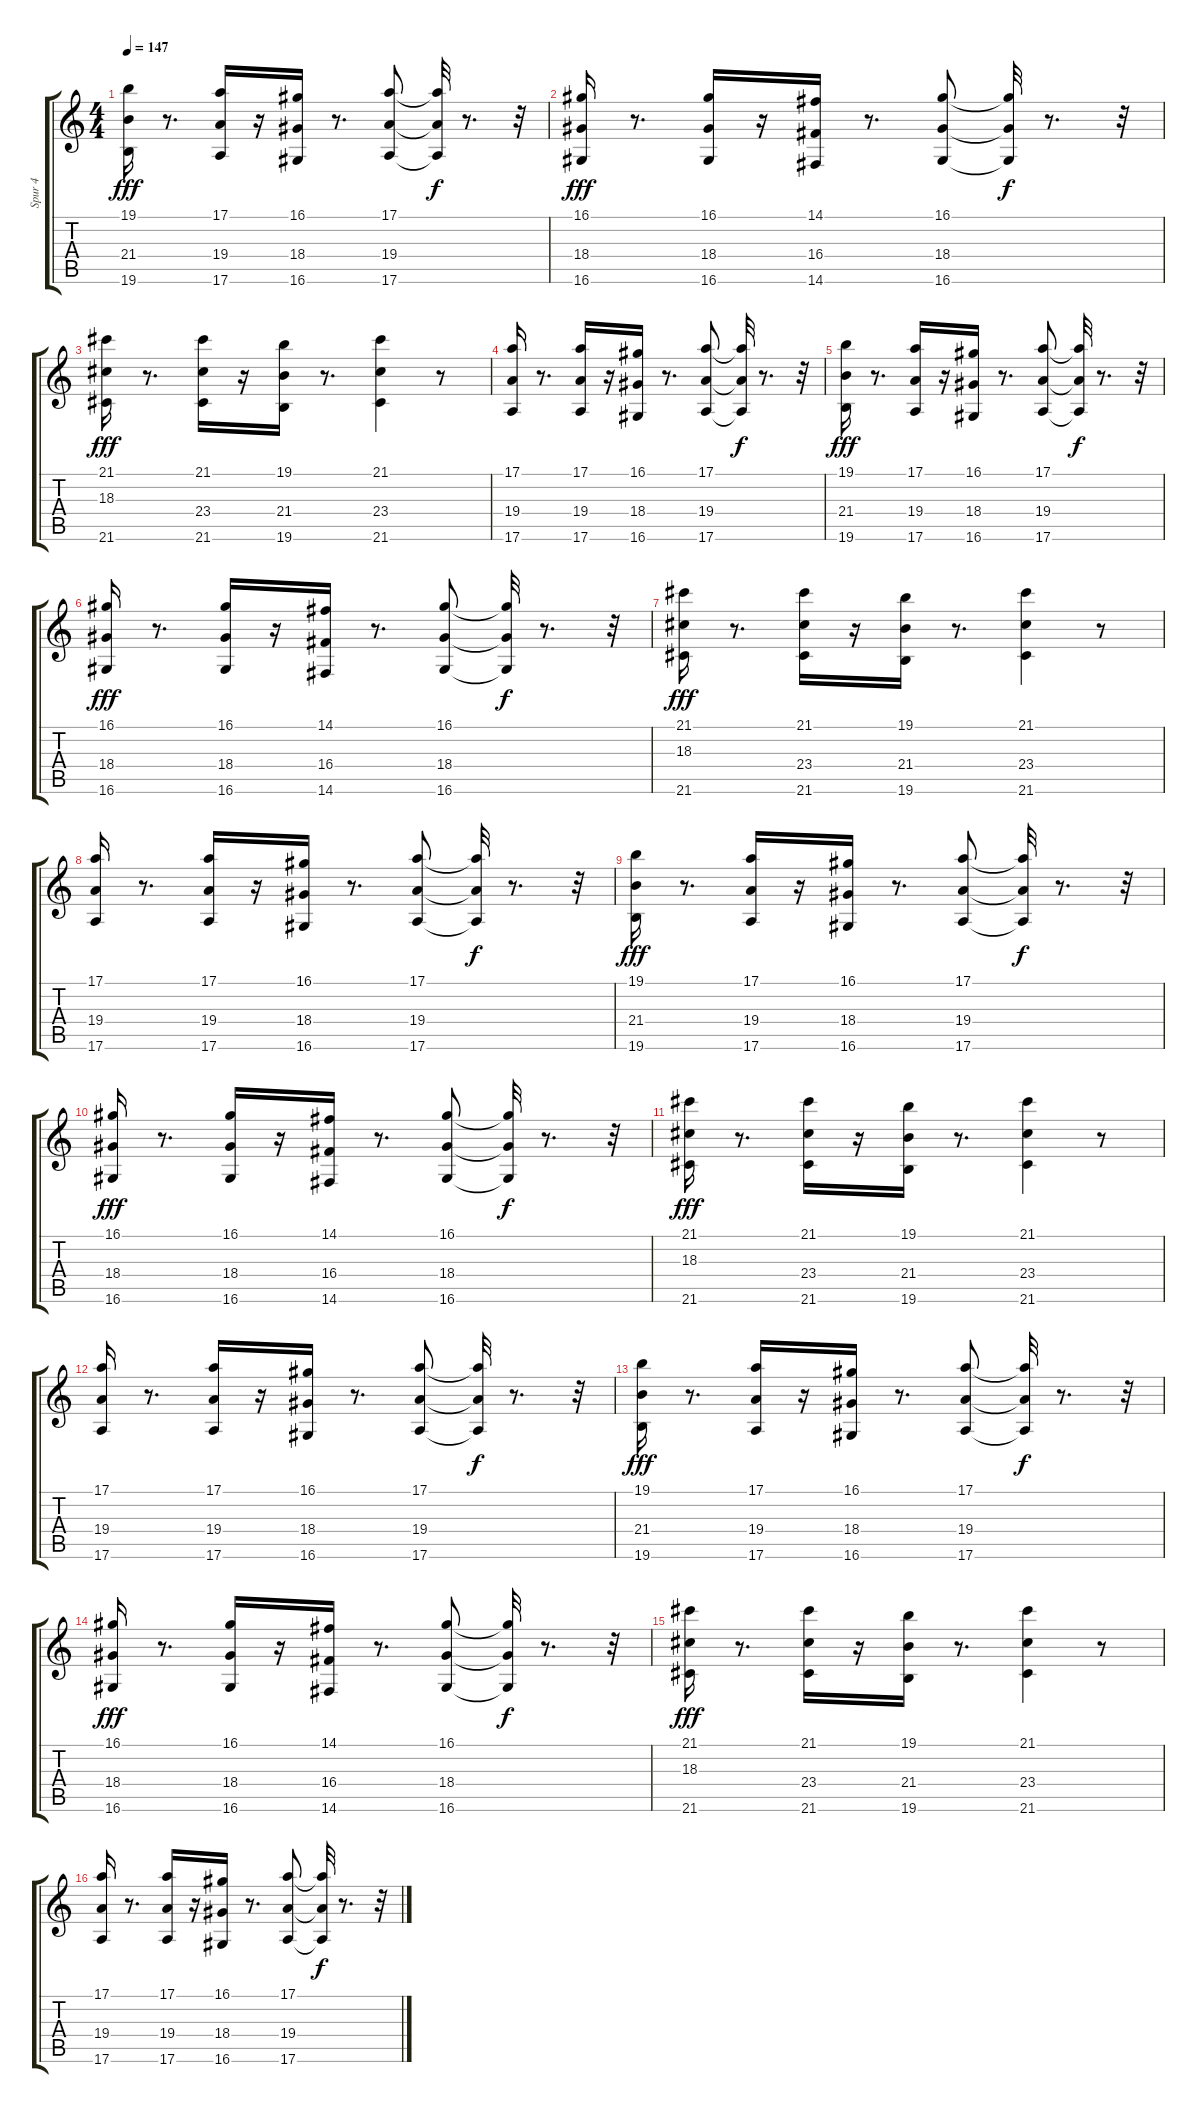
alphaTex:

\track ("Spur 4" "Spur 4") {instrument lead2sawtooth}
\staff {score tabs}
\tuning (E4 B3 G3 D3 A2 E2) {hide}
\ts (4 4)
\tempo 147
\clef g2
\ks c
(19.1 21.4 19.6).16{dy fff} r.8{d} (17.1 19.4 17.6).16 r.16 (16.1 18.4 16.6).16 r.8{d} (17.1 19.4 17.6).8 (17.1{t} 19.4{t} 17.6{t}).32{dy f} r.8{d} r.32 |
(16.1 18.4 16.6).16{dy fff} r.8{d} (16.1 18.4 16.6).16 r.16 (14.1 16.4 14.6).16 r.8{d} (16.1 18.4 16.6).8 (16.1{t} 18.4{t} 16.6{t}).32{dy f} r.8{d} r.32 |
(21.1 18.3 21.6).16{dy fff} r.8{d} (21.1 23.4 21.6).16 r.16 (19.1 21.4 19.6).16 r.8{d} (21.1 23.4 21.6).4 r.8 |
(17.1 19.4 17.6).16 r.8{d} (17.1 19.4 17.6).16 r.16 (16.1 18.4 16.6).16 r.8{d} (17.1 19.4 17.6).8 (17.1{t} 19.4{t} 17.6{t}).32{dy f} r.8{d} r.32 |
(19.1 21.4 19.6).16{dy fff} r.8{d} (17.1 19.4 17.6).16 r.16 (16.1 18.4 16.6).16 r.8{d} (17.1 19.4 17.6).8 (17.1{t} 19.4{t} 17.6{t}).32{dy f} r.8{d} r.32 |
(16.1 18.4 16.6).16{dy fff} r.8{d} (16.1 18.4 16.6).16 r.16 (14.1 16.4 14.6).16 r.8{d} (16.1 18.4 16.6).8 (16.1{t} 18.4{t} 16.6{t}).32{dy f} r.8{d} r.32 |
(21.1 18.3 21.6).16{dy fff instrument lead2sawtooth} r.8{d} (21.1 23.4 21.6).16{volume 11} r.16 (19.1 21.4 19.6).16 r.8{d} (21.1 23.4 21.6).4{volume 11} r.8 |
(17.1 19.4 17.6).16{volume 10} r.8{d} (17.1 19.4 17.6).16{volume 10} r.16 (16.1 18.4 16.6).16{volume 10} r.8{d} (17.1 19.4 17.6).8{volume 10} (17.1{t} 19.4{t} 17.6{t}).32{dy f} r.8{d} r.32 |
(19.1 21.4 19.6).16{dy fff volume 9} r.8{d} (17.1 19.4 17.6).16{volume 9} r.16 (16.1 18.4 16.6).16{volume 9} r.8{d} (17.1 19.4 17.6).8{volume 9} (17.1{t} 19.4{t} 17.6{t}).32{dy f} r.8{d} r.32 |
(16.1 18.4 16.6).16{dy fff volume 8} r.8{d} (16.1 18.4 16.6).16{volume 8} r.16 (14.1 16.4 14.6).16{volume 8} r.8{d} (16.1 18.4 16.6).8{volume 8} (16.1{t} 18.4{t} 16.6{t}).32{dy f} r.8{d} r.32 |
(21.1 18.3 21.6).16{dy fff volume 7} r.8{d} (21.1 23.4 21.6).16{volume 7} r.16 (19.1 21.4 19.6).16{volume 7} r.8{d} (21.1 23.4 21.6).4{volume 7} r.8 |
(17.1 19.4 17.6).16{volume 6} r.8{d} (17.1 19.4 17.6).16{volume 6} r.16 (16.1 18.4 16.6).16{volume 6} r.8{d} (17.1 19.4 17.6).8{volume 6} (17.1{t} 19.4{t} 17.6{t}).32{dy f} r.8{d} r.32 |
(19.1 21.4 19.6).16{dy fff volume 6} r.8{d} (17.1 19.4 17.6).16{volume 6} r.16 (16.1 18.4 16.6).16{volume 5} r.8{d} (17.1 19.4 17.6).8{volume 5} (17.1{t} 19.4{t} 17.6{t}).32{dy f} r.8{d} r.32 |
(16.1 18.4 16.6).16{dy fff volume 5} r.8{d} (16.1 18.4 16.6).16{volume 4} r.16 (14.1 16.4 14.6).16{volume 4} r.8{d} (16.1 18.4 16.6).8{volume 4} (16.1{t} 18.4{t} 16.6{t}).32{dy f} r.8{d} r.32 |
(21.1 18.3 21.6).16{dy fff volume 4} r.8{d} (21.1 23.4 21.6).16{volume 4} r.16 (19.1 21.4 19.6).16{volume 4} r.8{d} (21.1 23.4 21.6).4{volume 3} r.8 |
(17.1 19.4 17.6).16{volume 3} r.8{d} (17.1 19.4 17.6).16{volume 3} r.16 (16.1 18.4 16.6).16{volume 3} r.8{d} (17.1 19.4 17.6).8{volume 2} (17.1{t} 19.4{t} 17.6{t}).32{dy f} r.8{d} r.32
